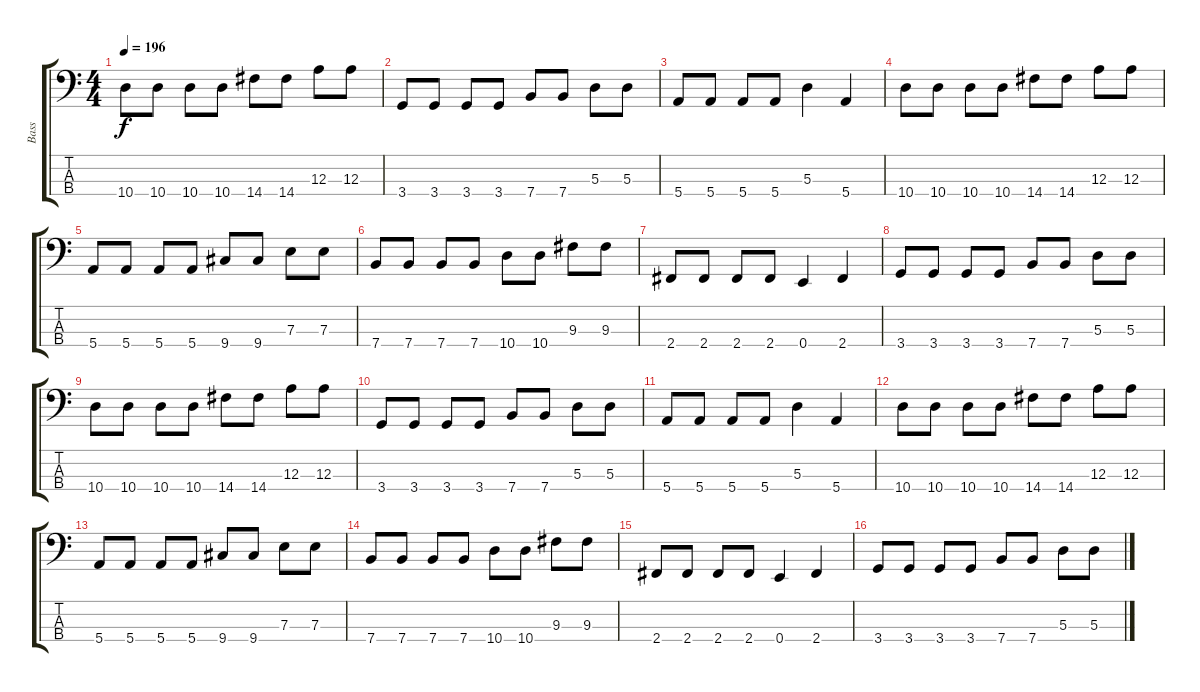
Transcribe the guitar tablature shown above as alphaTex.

\track ("Bass" "Bass") {instrument electricbassfinger}
\staff {score tabs}
\tuning (G2 D2 A1 E1) {hide}
\ts (4 4)
\tempo 196
\clef f4
\ks c
10.4.8{dy f} 10.4.8 10.4.8 10.4.8 14.4.8 14.4.8 12.3.8 12.3.8 |
3.4.8 3.4.8 3.4.8 3.4.8 7.4.8 7.4.8 5.3.8 5.3.8 |
5.4.8 5.4.8 5.4.8 5.4.8 5.3.4 5.4.4 |
10.4.8 10.4.8 10.4.8 10.4.8 14.4.8 14.4.8 12.3.8 12.3.8 |
5.4.8 5.4.8 5.4.8 5.4.8 9.4.8 9.4.8 7.3.8 7.3.8 |
7.4.8 7.4.8 7.4.8 7.4.8 10.4.8 10.4.8 9.3.8 9.3.8 |
2.4.8 2.4.8 2.4.8 2.4.8 0.4.4 2.4.4 |
3.4.8 3.4.8 3.4.8 3.4.8 7.4.8 7.4.8 5.3.8 5.3.8 |
10.4.8 10.4.8 10.4.8 10.4.8 14.4.8 14.4.8 12.3.8 12.3.8 |
3.4.8 3.4.8 3.4.8 3.4.8 7.4.8 7.4.8 5.3.8 5.3.8 |
5.4.8 5.4.8 5.4.8 5.4.8 5.3.4 5.4.4 |
10.4.8 10.4.8 10.4.8 10.4.8 14.4.8 14.4.8 12.3.8 12.3.8 |
5.4.8 5.4.8 5.4.8 5.4.8 9.4.8 9.4.8 7.3.8 7.3.8 |
7.4.8 7.4.8 7.4.8 7.4.8 10.4.8 10.4.8 9.3.8 9.3.8 |
2.4.8 2.4.8 2.4.8 2.4.8 0.4.4 2.4.4 |
3.4.8 3.4.8 3.4.8 3.4.8 7.4.8 7.4.8 5.3.8 5.3.8
